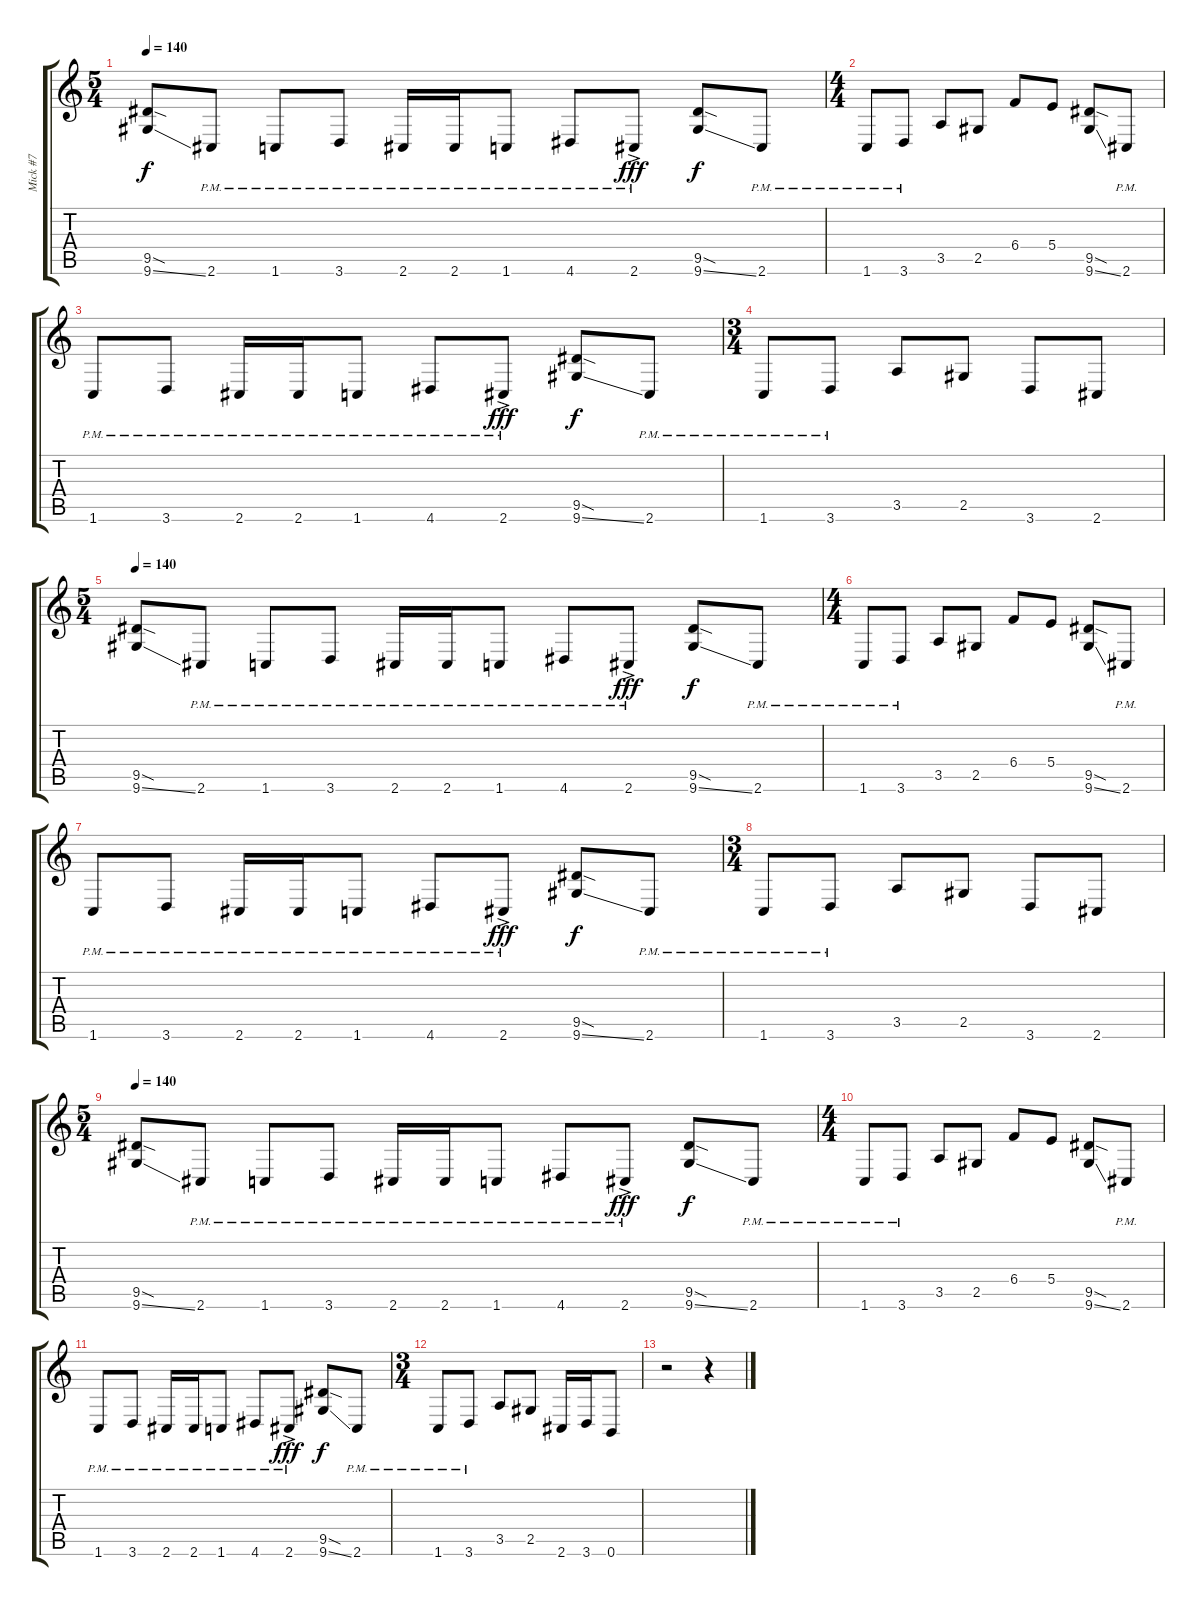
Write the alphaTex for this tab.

\track ("Mick #7" "Mick #7") {instrument distortionguitar}
\staff {score tabs}
\tuning (Db4 Ab3 E3 B2 Gb2 B1) {hide}
\ts (5 4)
\tempo 140
\clef g2
\ks c
(9.5{sod} 9.6{ss}).8{dy f} 2.6{pm}.8 1.6{pm}.8 3.6{pm}.8 2.6{pm}.16 2.6{pm}.16 1.6{pm}.8 4.6{pm}.8 2.6{ac pm}.8{dy fff} (9.5{sod} 9.6{ss}).8{dy f} 2.6{pm}.8 |
\ts (4 4)
1.6{pm}.8 3.6{pm}.8 3.5.8 2.5.8 6.4.8 5.4.8 (9.5{sod} 9.6{ss}).8 2.6{pm}.8 |
1.6{pm}.8 3.6{pm}.8 2.6{pm}.16 2.6{pm}.16 1.6{pm}.8 4.6{pm}.8 2.6{ac pm}.8{dy fff} (9.5{sod} 9.6{ss}).8{dy f} 2.6{pm}.8 |
\ts (3 4)
1.6{pm}.8 3.6{pm}.8 3.5.8 2.5.8 3.6.8 2.6.8 |
\ts (5 4)
\tempo 140
(9.5{sod} 9.6{ss}).8 2.6{pm}.8 1.6{pm}.8 3.6{pm}.8 2.6{pm}.16 2.6{pm}.16 1.6{pm}.8 4.6{pm}.8 2.6{ac pm}.8{dy fff} (9.5{sod} 9.6{ss}).8{dy f} 2.6{pm}.8 |
\ts (4 4)
1.6{pm}.8 3.6{pm}.8 3.5.8 2.5.8 6.4.8 5.4.8 (9.5{sod} 9.6{ss}).8 2.6{pm}.8 |
1.6{pm}.8 3.6{pm}.8 2.6{pm}.16 2.6{pm}.16 1.6{pm}.8 4.6{pm}.8 2.6{ac pm}.8{dy fff} (9.5{sod} 9.6{ss}).8{dy f} 2.6{pm}.8 |
\ts (3 4)
1.6{pm}.8 3.6{pm}.8 3.5.8 2.5.8 3.6.8 2.6.8 |
\ts (5 4)
\tempo 140
(9.5{sod} 9.6{ss}).8 2.6{pm}.8 1.6{pm}.8 3.6{pm}.8 2.6{pm}.16 2.6{pm}.16 1.6{pm}.8 4.6{pm}.8 2.6{ac pm}.8{dy fff} (9.5{sod} 9.6{ss}).8{dy f} 2.6{pm}.8 |
\ts (4 4)
1.6{pm}.8 3.6{pm}.8 3.5.8 2.5.8 6.4.8 5.4.8 (9.5{sod} 9.6{ss}).8 2.6{pm}.8 |
1.6{pm}.8 3.6{pm}.8 2.6{pm}.16 2.6{pm}.16 1.6{pm}.8 4.6{pm}.8 2.6{ac pm}.8{dy fff} (9.5{sod} 9.6{ss}).8{dy f} 2.6{pm}.8 |
\ts (3 4)
1.6{pm}.8 3.6{pm}.8 3.5.8 2.5.8 2.6.16 3.6.16 0.6.8 |
r.2 r.4
